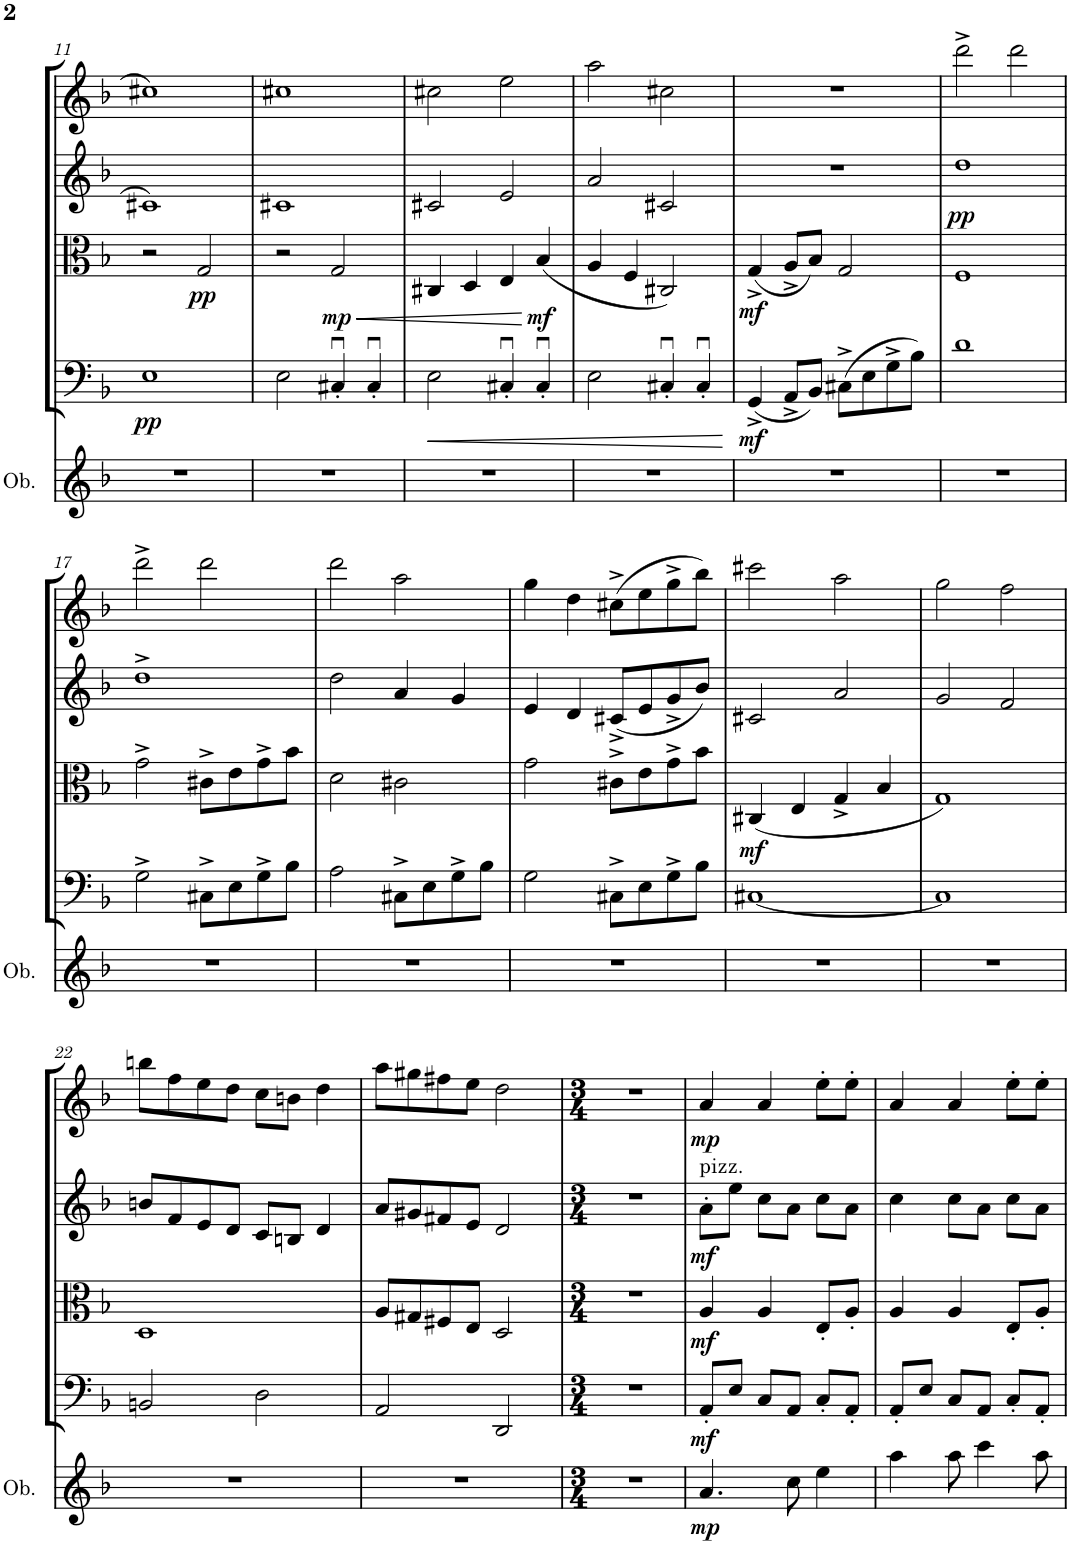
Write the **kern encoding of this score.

**kern	**dynam	**kern	**dynam	**kern	**dynam	**kern	**dynam	**kern	**dynam
*part5	*part5	*part4	*part4	*part3	*part3	*part2	*part2	*part1	*part1
*staff5	*staff5	*staff4	*staff4	*staff3	*staff3	*staff2	*staff2	*staff1	*staff1
*I"Oboe	*	*I"Violoncello	*	*I"Viola	*	*I"Violin II	*	*I"Violin I	*
*I'Ob.	*	*I'Vc	*	*I'Vla	*	*I'Vln	*	*I'Vln	*
!!LO:PB:g=z
*clefG2	*	*clefF4	*	*clefC3	*	*clefG2	*	*clefG2	*
*k[b-]	*	*k[b-]	*	*k[b-]	*	*k[b-]	*	*k[b-]	*
*M4/4	*	*M4/4	*	*M4/4	*	*M4/4	*	*M4/4	*
=11	=11	=11	=11	=11	=11	=11	=11	=11	=11
!	!	!	!LO:DY:b	!	!	!	!	!	!
1r	.	1E	pp	2r	.	1c#X	.	1cc#X	.
!	!	!	!	!	!LO:DY:b	!	!	!	!
.	.	.	.	2G/	pp	.	.	.	.
=12	=12	=12	=12	=12	=12	=12	=12	=12	=12
1r	.	2E\	.	2r	.	1c#X	.	1cc#X	.
!	!	!	!	!	!LO:HP:b	!	!	!	!
!	!	!	!	!	!LO:DY:n=1:b	!	!	!	!
.	.	4C#Xu'/	.	2G/	< mp	.	.	.	.
.	.	4C#u'/	.	.	.	.	.	.	.
=13	=13	=13	=13	=13	=13	=13	=13	=13	=13
!	!	!	!LO:HP:b	!	!	!	!	!	!
1r	.	2E\	<	4C#X/	.	2c#X/	.	2cc#X\	.
.	.	.	.	4D/	.	.	.	.	.
.	.	4C#Xu'/	.	4E/	.	2e/	.	2ee\	.
!	!	!	!	!	!LO:DY:n=1:b	!	!	!	!
.	.	4C#u'/	.	(4B-/	[ mf	.	.	.	.
=14	=14	=14	=14	=14	=14	=14	=14	=14	=14
1r	.	2E\	.	4A/	.	2a/	.	2aa\	.
.	.	.	.	4F/	.	.	.	.	.
.	.	4C#Xu'/	.	2C#X/)	.	2c#X/	.	2cc#X\	.
.	.	4C#u'/	.	.	.	.	.	.	.
.	.	.	[	.	.	.	.	.	.
=15	=15	=15	=15	=15	=15	=15	=15	=15	=15
!	!	!	!LO:DY:b	!	!LO:DY:b	!	!	!	!
1r	.	(4GG^/	mf	(4G^/	mf	1r	.	1r	.
.	.	8AA^/L	.	8A^/L	.	.	.	.	.
.	.	8BB-/J)	.	8B-/J)	.	.	.	.	.
.	.	(8C#X^\L	.	2G/	.	.	.	.	.
.	.	8E\	.	.	.	.	.	.	.
.	.	8G^\	.	.	.	.	.	.	.
.	.	8B-\J)	.	.	.	.	.	.	.
=16	=16	=16	=16	=16	=16	=16	=16	=16	=16
!	!	!	!	!	!	!	!LO:DY:b	!	!
1r	.	1d	.	1F	.	1dd	pp	2ddd^\	.
.	.	.	.	.	.	.	.	2ddd\	.
!!LO:LB:g=z
=17	=17	=17	=17	=17	=17	=17	=17	=17	=17
1r	.	2G^\	.	2g^\	.	1dd^	.	2ddd^\	.
.	.	8C#X^\L	.	8c#X^\L	.	.	.	2ddd\	.
.	.	8E\	.	8e\	.	.	.	.	.
.	.	8G^\	.	8g^\	.	.	.	.	.
.	.	8B-\J	.	8b-\J	.	.	.	.	.
=18	=18	=18	=18	=18	=18	=18	=18	=18	=18
1r	.	2A\	.	2d\	.	2dd\	.	2ddd\	.
.	.	8C#X^\L	.	2c#X\	.	4a/	.	2aa\	.
.	.	8E\	.	.	.	.	.	.	.
.	.	8G^\	.	.	.	4g/	.	.	.
.	.	8B-\J	.	.	.	.	.	.	.
=19	=19	=19	=19	=19	=19	=19	=19	=19	=19
1r	.	2G\	.	2g\	.	4e/	.	4gg\	.
.	.	.	.	.	.	4d/	.	4dd\	.
.	.	8C#X^\L	.	8c#X^\L	.	(8c#X^/L	.	(8cc#X^\L	.
.	.	8E\	.	8e\	.	8e/	.	8ee\	.
.	.	8G^\	.	8g^\	.	8g^/	.	8gg^\	.
.	.	8B-\J	.	8b-\J	.	8b-/J)	.	8bb-\J)	.
=20	=20	=20	=20	=20	=20	=20	=20	=20	=20
!	!	!	!	!	!LO:DY:b	!	!	!	!
1r	.	[1C#X	.	(4C#X/	mf	2c#X/	.	2ccc#X\	.
.	.	.	.	4E/	.	.	.	.	.
.	.	.	.	4G^/	.	2a/	.	2aa\	.
.	.	.	.	4B-/	.	.	.	.	.
=21	=21	=21	=21	=21	=21	=21	=21	=21	=21
1r	.	1C#]	.	1G)	.	2g/	.	2gg\	.
.	.	.	.	.	.	2f/	.	2ff\	.
!!LO:LB:g=z
=22	=22	=22	=22	=22	=22	=22	=22	=22	=22
1r	.	2BBn/	.	1D	.	8bn/L	.	8bbn\L	.
.	.	.	.	.	.	8f/	.	8ff\	.
.	.	.	.	.	.	8e/	.	8ee\	.
.	.	.	.	.	.	8d/J	.	8dd\J	.
.	.	2D\	.	.	.	8c/L	.	8cc\L	.
.	.	.	.	.	.	8Bn/J	.	8bn\J	.
.	.	.	.	.	.	4d/	.	4dd\	.
=23	=23	=23	=23	=23	=23	=23	=23	=23	=23
1r	.	2AA/	.	8A/L	.	8a/L	.	8aa\L	.
.	.	.	.	8G#X/	.	8g#X/	.	8gg#X\	.
.	.	.	.	8F#X/	.	8f#X/	.	8ff#X\	.
.	.	.	.	8E/J	.	8e/J	.	8ee\J	.
.	.	2DD/	.	2D/	.	2d/	.	2dd\	.
=24	=24	=24	=24	=24	=24	=24	=24	=24	=24
*M3/4	*	*M3/4	*	*M3/4	*	*M3/4	*	*M3/4	*
2.r	.	2.r	.	2.r	.	2.r	.	2.r	.
=25	=25	=25	=25	=25	=25	=25	=25	=25	=25
!	!	!	!	!	!	!LO:TX:a:t=pizz.	!	!	!
!	!LO:DY:b	!	!LO:DY:b	!	!LO:DY:b	!	!LO:DY:b	!	!LO:DY:b
4.a/	mp	8AA'/L	mf	4A/	mf	8a'\L	mf	4a/	mp
.	.	8E/J	.	.	.	8ee\J	.	.	.
.	.	8C/L	.	4A/	.	8cc\L	.	4a/	.
8cc\	.	8AA/J	.	.	.	8a\J	.	.	.
4ee\	.	8C'/L	.	8E'/L	.	8cc\L	.	8ee'\L	.
.	.	8AA'/J	.	8A'/J	.	8a\J	.	8ee'\J	.
=26	=26	=26	=26	=26	=26	=26	=26	=26	=26
4aa\	.	8AA'/L	.	4A/	.	4cc\	.	4a/	.
.	.	8E/J	.	.	.	.	.	.	.
8aa\	.	8C/L	.	4A/	.	8cc\L	.	4a/	.
4ccc\	.	8AA/J	.	.	.	8a\J	.	.	.
.	.	8C'/L	.	8E'/L	.	8cc\L	.	8ee'\L	.
8aa\	.	8AA'/J	.	8A'/J	.	8a\J	.	8ee'\J	.
=	=	=	=	=	=	=	=	=	=
*-	*-	*-	*-	*-	*-	*-	*-	*-	*-
